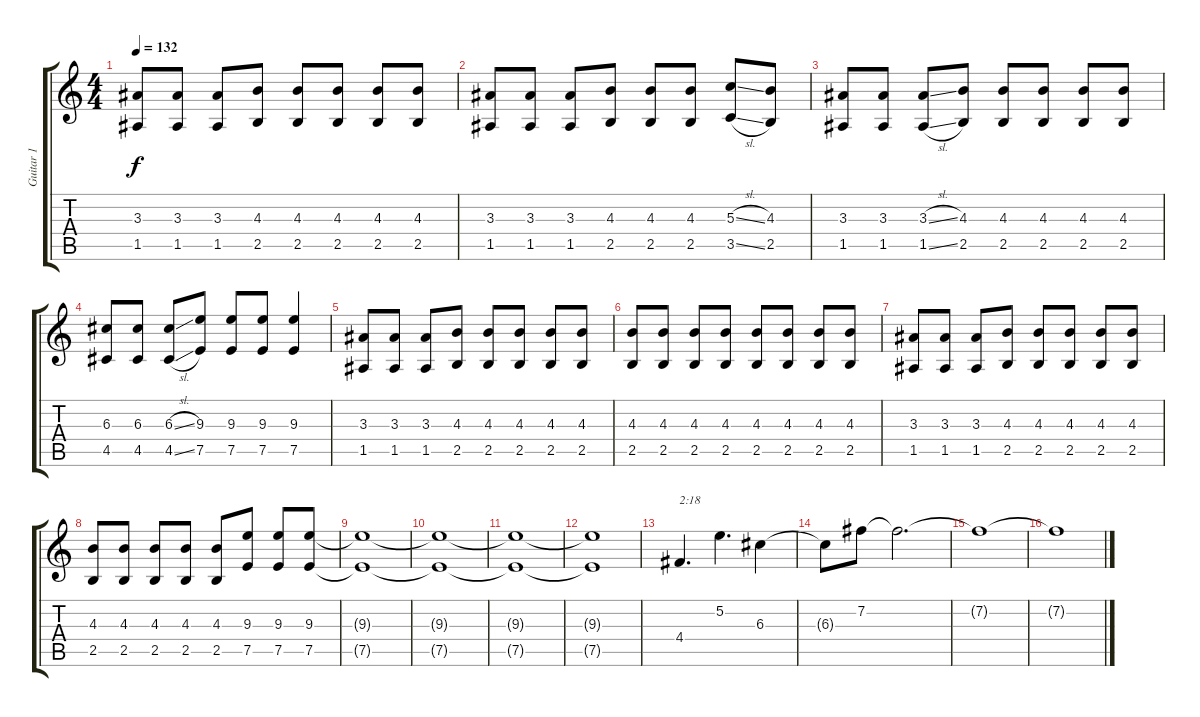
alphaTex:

\track ("Guitar 1" "Guitar 1") {instrument overdrivenguitar}
\staff {score tabs}
\tuning (E4 B3 G3 D3 A2 E2) {hide}
\ts (4 4)
\tempo 132
\clef g2
\ks c
(3.3 1.5).8{dy f} (3.3 1.5).8 (3.3 1.5).8 (4.3 2.5).8 (4.3 2.5).8 (4.3 2.5).8 (4.3 2.5).8 (4.3 2.5).8 |
(3.3 1.5).8 (3.3 1.5).8 (3.3 1.5).8 (4.3 2.5).8 (4.3 2.5).8 (4.3 2.5).8 (5.3{sl} 3.5{sl}).8 (4.3 2.5).8 |
(3.3 1.5).8 (3.3 1.5).8 (3.3{sl} 1.5{sl}).8 (4.3 2.5).8 (4.3 2.5).8 (4.3 2.5).8 (4.3 2.5).8 (4.3 2.5).8 |
(6.3 4.5).8 (6.3 4.5).8 (6.3{sl} 4.5{sl}).8 (9.3 7.5).8 (9.3 7.5).8 (9.3 7.5).8 (9.3 7.5).4 |
(3.3 1.5).8 (3.3 1.5).8 (3.3 1.5).8 (4.3 2.5).8 (4.3 2.5).8 (4.3 2.5).8 (4.3 2.5).8 (4.3 2.5).8 |
(4.3 2.5).8 (4.3 2.5).8 (4.3 2.5).8 (4.3 2.5).8 (4.3 2.5).8 (4.3 2.5).8 (4.3 2.5).8 (4.3 2.5).8 |
(3.3 1.5).8 (3.3 1.5).8 (3.3 1.5).8 (4.3 2.5).8 (4.3 2.5).8 (4.3 2.5).8 (4.3 2.5).8 (4.3 2.5).8 |
(4.3 2.5).8 (4.3 2.5).8 (4.3 2.5).8 (4.3 2.5).8 (4.3 2.5).8 (9.3 7.5).8 (9.3 7.5).8 (9.3 7.5).8 |
(9.3{t} 7.5{t}).1 |
(9.3{t} 7.5{t}).1 |
(9.3{t} 7.5{t}).1 |
(9.3{t} 7.5{t}).1 |
4.4.4{d txt "2:18"} 5.2.4{d} 6.3.4 |
6.3{t}.8 7.2.8 7.2{t}.2{d} |
7.2{t}.1 |
7.2{t}.1
